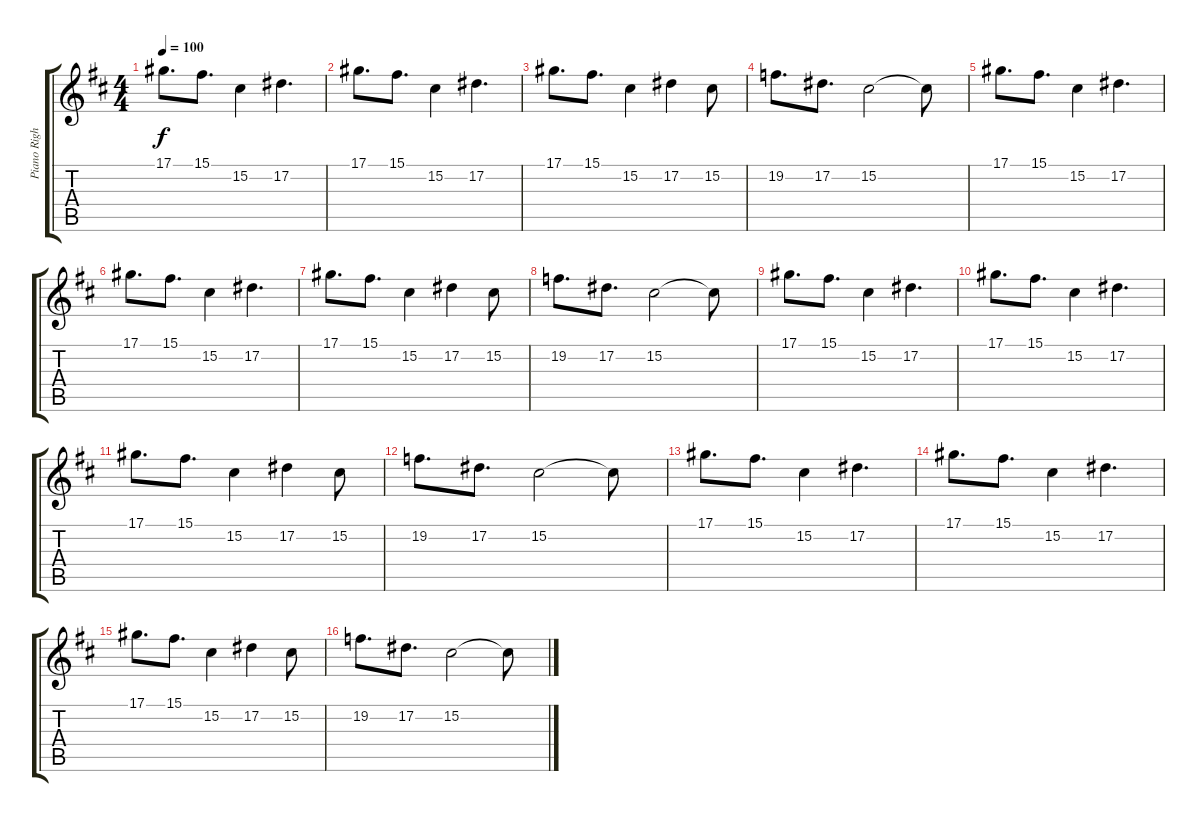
\track ("Piano Right" "Piano Righ") {instrument acousticgrandpiano}
\staff {score tabs}
\tuning (Eb4 Bb3 Gb3 Db3 Ab2 Eb2) {hide}
\ts (4 4)
\tempo 100
\clef g2
\ks d
17.1.8{d dy f} 15.1.8{d} 15.2.4 17.2.4{d} |
17.1.8{d} 15.1.8{d} 15.2.4 17.2.4{d} |
17.1.8{d} 15.1.8{d} 15.2.4 17.2.4 15.2.8 |
19.2.8{d} 17.2.8{d} 15.2.2 15.2{t}.8 |
17.1.8{d} 15.1.8{d} 15.2.4 17.2.4{d} |
17.1.8{d} 15.1.8{d} 15.2.4 17.2.4{d} |
17.1.8{d} 15.1.8{d} 15.2.4 17.2.4 15.2.8 |
19.2.8{d} 17.2.8{d} 15.2.2 15.2{t}.8 |
17.1.8{d} 15.1.8{d} 15.2.4 17.2.4{d} |
17.1.8{d} 15.1.8{d} 15.2.4 17.2.4{d} |
17.1.8{d} 15.1.8{d} 15.2.4 17.2.4 15.2.8 |
19.2.8{d} 17.2.8{d} 15.2.2 15.2{t}.8 |
17.1.8{d} 15.1.8{d} 15.2.4 17.2.4{d} |
17.1.8{d} 15.1.8{d} 15.2.4 17.2.4{d} |
17.1.8{d} 15.1.8{d} 15.2.4 17.2.4 15.2.8 |
19.2.8{d} 17.2.8{d} 15.2.2 15.2{t}.8
